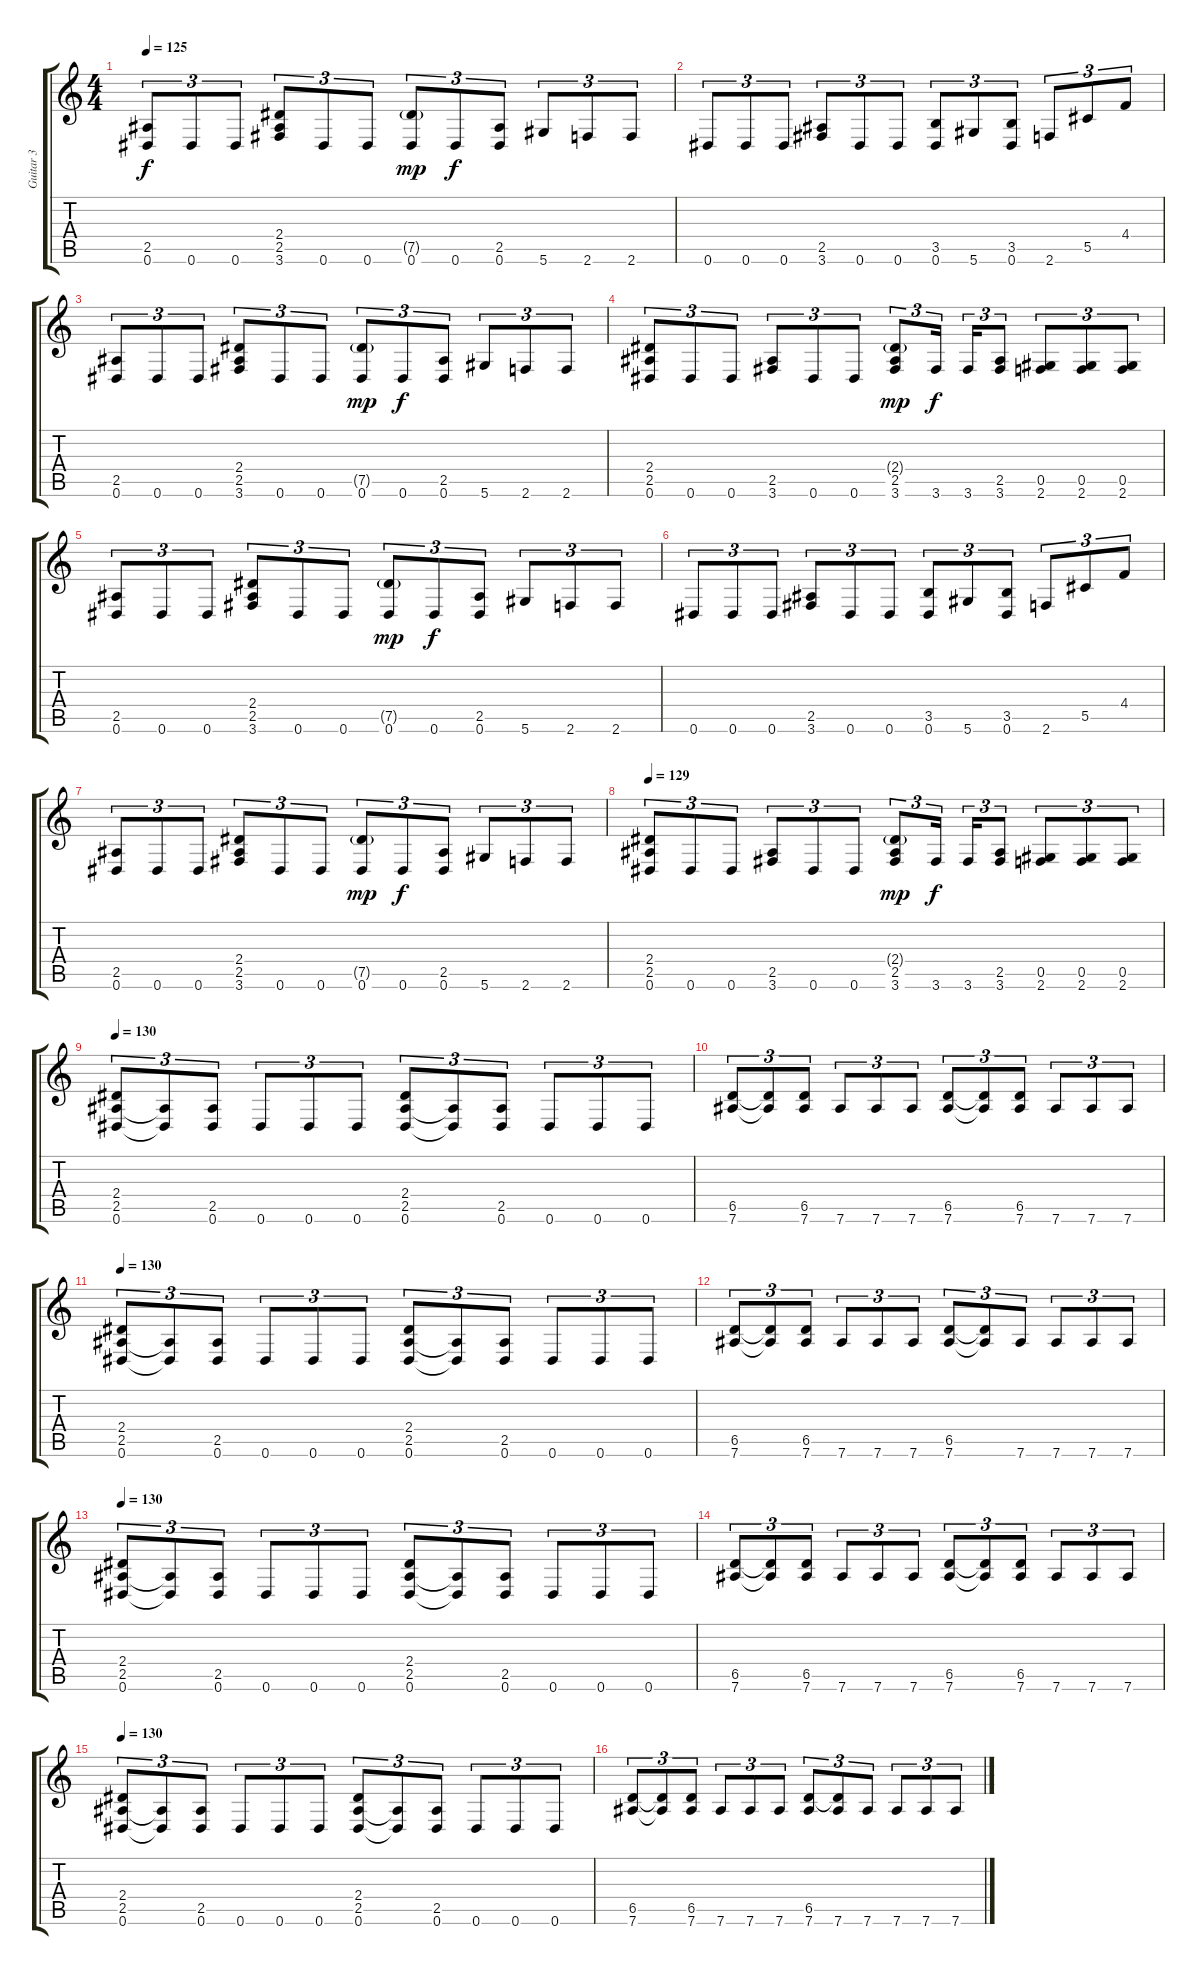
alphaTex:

\track ("Guitar 3" "Guitar 3") {instrument distortionguitar}
\staff {score tabs}
\tuning (Eb4 Bb3 Gb3 Db3 Ab2 Eb2) {hide}
\ts (4 4)
\tempo 125
\clef g2
\ks c
(2.5 0.6).8{tu (3 2) dy f volume 13} 0.6.8{tu (3 2)} 0.6.8{tu (3 2)} (2.4 2.5 3.6).8{tu (3 2)} 0.6.8{tu (3 2)} 0.6.8{tu (3 2)} (7.5{g} 0.6).8{tu (3 2) dy mp} 0.6.8{tu (3 2) dy f} (2.5 0.6).8{tu (3 2)} 5.6.8{tu (3 2)} 2.6.8{tu (3 2)} 2.6.8{tu (3 2)} |
0.6.8{tu (3 2)} 0.6.8{tu (3 2)} 0.6.8{tu (3 2)} (2.5 3.6).8{tu (3 2)} 0.6.8{tu (3 2)} 0.6.8{tu (3 2)} (3.5 0.6).8{tu (3 2)} 5.6.8{tu (3 2)} (3.5 0.6).8{tu (3 2)} 2.6.8{tu (3 2)} 5.5.8{tu (3 2)} 4.4.8{tu (3 2)} |
(2.5 0.6).8{tu (3 2)} 0.6.8{tu (3 2)} 0.6.8{tu (3 2)} (2.4 2.5 3.6).8{tu (3 2)} 0.6.8{tu (3 2)} 0.6.8{tu (3 2)} (7.5{g} 0.6).8{tu (3 2) dy mp} 0.6.8{tu (3 2) dy f} (2.5 0.6).8{tu (3 2)} 5.6.8{tu (3 2)} 2.6.8{tu (3 2)} 2.6.8{tu (3 2)} |
(2.4 2.5 0.6).8{tu (3 2)} 0.6.8{tu (3 2)} 0.6.8{tu (3 2)} (2.5 3.6).8{tu (3 2)} 0.6.8{tu (3 2)} 0.6.8{tu (3 2)} (2.4{g} 2.5 3.6).8{tu (3 2) dy mp} 3.6.16{tu (3 2) dy f} 3.6.16{tu (3 2)} (2.5 3.6).8{tu (3 2)} (0.5 2.6).8{tu (3 2)} (0.5 2.6).8{tu (3 2)} (0.5 2.6).8{tu (3 2)} |
(2.5 0.6).8{tu (3 2) volume 13} 0.6.8{tu (3 2)} 0.6.8{tu (3 2)} (2.4 2.5 3.6).8{tu (3 2)} 0.6.8{tu (3 2)} 0.6.8{tu (3 2)} (7.5{g} 0.6).8{tu (3 2) dy mp} 0.6.8{tu (3 2) dy f} (2.5 0.6).8{tu (3 2)} 5.6.8{tu (3 2)} 2.6.8{tu (3 2)} 2.6.8{tu (3 2)} |
0.6.8{tu (3 2)} 0.6.8{tu (3 2)} 0.6.8{tu (3 2)} (2.5 3.6).8{tu (3 2)} 0.6.8{tu (3 2)} 0.6.8{tu (3 2)} (3.5 0.6).8{tu (3 2)} 5.6.8{tu (3 2)} (3.5 0.6).8{tu (3 2)} 2.6.8{tu (3 2)} 5.5.8{tu (3 2)} 4.4.8{tu (3 2)} |
(2.5 0.6).8{tu (3 2)} 0.6.8{tu (3 2)} 0.6.8{tu (3 2)} (2.4 2.5 3.6).8{tu (3 2)} 0.6.8{tu (3 2)} 0.6.8{tu (3 2)} (7.5{g} 0.6).8{tu (3 2) dy mp} 0.6.8{tu (3 2) dy f} (2.5 0.6).8{tu (3 2)} 5.6.8{tu (3 2)} 2.6.8{tu (3 2)} 2.6.8{tu (3 2)} |
\tempo 129
(2.4 2.5 0.6).8{tu (3 2)} 0.6.8{tu (3 2)} 0.6.8{tu (3 2)} (2.5 3.6).8{tu (3 2)} 0.6.8{tu (3 2)} 0.6.8{tu (3 2)} (2.4{g} 2.5 3.6).8{tu (3 2) dy mp} 3.6.16{tu (3 2) dy f} 3.6.16{tu (3 2)} (2.5 3.6).8{tu (3 2)} (0.5 2.6).8{tu (3 2)} (0.5 2.6).8{tu (3 2)} (0.5 2.6).8{tu (3 2)} |
\tempo 130
(2.4 2.5 0.6).8{tu (3 2) volume 15} (2.5{t} 0.6{t}).8{tu (3 2)} (2.5 0.6).8{tu (3 2)} 0.6.8{tu (3 2)} 0.6.8{tu (3 2)} 0.6.8{tu (3 2)} (2.4 2.5 0.6).8{tu (3 2)} (2.5{t} 0.6{t}).8{tu (3 2)} (2.5 0.6).8{tu (3 2)} 0.6.8{tu (3 2)} 0.6.8{tu (3 2)} 0.6.8{tu (3 2)} |
(6.5 7.6).8{tu (3 2)} (6.5{t} 7.6{t}).8{tu (3 2)} (6.5 7.6).8{tu (3 2)} 7.6.8{tu (3 2)} 7.6.8{tu (3 2)} 7.6.8{tu (3 2)} (6.5 7.6).8{tu (3 2)} (6.5{t} 7.6{t}).8{tu (3 2)} (6.5 7.6).8{tu (3 2)} 7.6.8{tu (3 2)} 7.6.8{tu (3 2)} 7.6.8{tu (3 2)} |
\tempo 130
(2.4 2.5 0.6).8{tu (3 2)} (2.5{t} 0.6{t}).8{tu (3 2)} (2.5 0.6).8{tu (3 2)} 0.6.8{tu (3 2)} 0.6.8{tu (3 2)} 0.6.8{tu (3 2)} (2.4 2.5 0.6).8{tu (3 2)} (2.5{t} 0.6{t}).8{tu (3 2)} (2.5 0.6).8{tu (3 2)} 0.6.8{tu (3 2)} 0.6.8{tu (3 2)} 0.6.8{tu (3 2)} |
(6.5 7.6).8{tu (3 2)} (6.5{t} 7.6{t}).8{tu (3 2)} (6.5 7.6).8{tu (3 2)} 7.6.8{tu (3 2)} 7.6.8{tu (3 2)} 7.6.8{tu (3 2)} (6.5 7.6).8{tu (3 2)} (6.5{t} 7.6{t}).8{tu (3 2)} 7.6.8{tu (3 2)} 7.6.8{tu (3 2)} 7.6.8{tu (3 2)} 7.6.8{tu (3 2)} |
\tempo 130
(2.4 2.5 0.6).8{tu (3 2)} (2.5{t} 0.6{t}).8{tu (3 2)} (2.5 0.6).8{tu (3 2)} 0.6.8{tu (3 2)} 0.6.8{tu (3 2)} 0.6.8{tu (3 2)} (2.4 2.5 0.6).8{tu (3 2)} (2.5{t} 0.6{t}).8{tu (3 2)} (2.5 0.6).8{tu (3 2)} 0.6.8{tu (3 2)} 0.6.8{tu (3 2)} 0.6.8{tu (3 2)} |
(6.5 7.6).8{tu (3 2)} (6.5{t} 7.6{t}).8{tu (3 2)} (6.5 7.6).8{tu (3 2)} 7.6.8{tu (3 2)} 7.6.8{tu (3 2)} 7.6.8{tu (3 2)} (6.5 7.6).8{tu (3 2)} (6.5{t} 7.6{t}).8{tu (3 2)} (6.5 7.6).8{tu (3 2)} 7.6.8{tu (3 2)} 7.6.8{tu (3 2)} 7.6.8{tu (3 2)} |
\tempo 130
(2.4 2.5 0.6).8{tu (3 2)} (2.5{t} 0.6{t}).8{tu (3 2)} (2.5 0.6).8{tu (3 2)} 0.6.8{tu (3 2)} 0.6.8{tu (3 2)} 0.6.8{tu (3 2)} (2.4 2.5 0.6).8{tu (3 2)} (2.5{t} 0.6{t}).8{tu (3 2)} (2.5 0.6).8{tu (3 2)} 0.6.8{tu (3 2)} 0.6.8{tu (3 2)} 0.6.8{tu (3 2)} |
(6.5 7.6).8{tu (3 2)} (6.5{t} 7.6{t}).8{tu (3 2)} (6.5 7.6).8{tu (3 2)} 7.6.8{tu (3 2)} 7.6.8{tu (3 2)} 7.6.8{tu (3 2)} (6.5 7.6).8{tu (3 2)} (6.5{t} 7.6).8{tu (3 2)} 7.6.8{tu (3 2)} 7.6.8{tu (3 2)} 7.6.8{tu (3 2)} 7.6.8{tu (3 2)}
